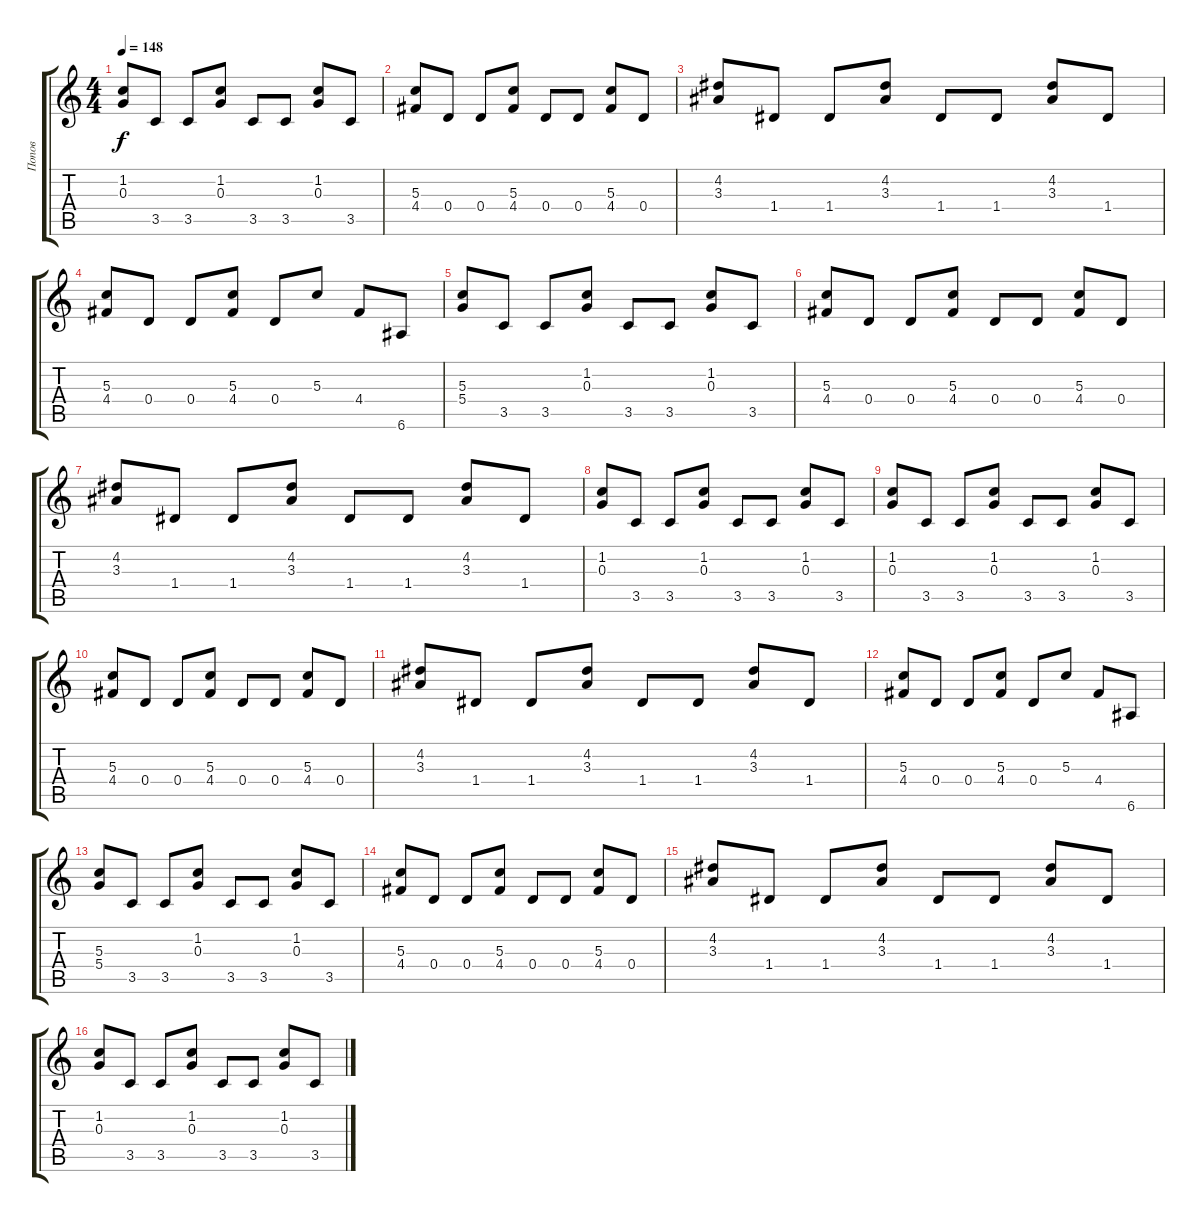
\track ("Попов" "Попов") {instrument distortionguitar}
\staff {score tabs}
\tuning (E4 B3 G3 D3 A2 E2) {hide}
\ts (4 4)
\tempo 148
\clef g2
\ks c
(1.2 0.3).8{dy f} 3.5.8 3.5.8 (1.2 0.3).8 3.5.8 3.5.8 (1.2 0.3).8 3.5.8 |
(5.3 4.4).8 0.4.8 0.4.8 (5.3 4.4).8 0.4.8 0.4.8 (5.3 4.4).8 0.4.8 |
(4.2 3.3).8 1.4.8 1.4.8 (4.2 3.3).8 1.4.8 1.4.8 (4.2 3.3).8 1.4.8 |
(5.3 4.4).8 0.4.8 0.4.8 (5.3 4.4).8 0.4.8 5.3.8 4.4.8 6.6.8 |
(5.3 5.4).8 3.5.8 3.5.8 (1.2 0.3).8 3.5.8 3.5.8 (1.2 0.3).8 3.5.8 |
(5.3 4.4).8 0.4.8 0.4.8 (5.3 4.4).8 0.4.8 0.4.8 (5.3 4.4).8 0.4.8 |
(4.2 3.3).8 1.4.8 1.4.8 (4.2 3.3).8 1.4.8 1.4.8 (4.2 3.3).8 1.4.8 |
(1.2 0.3).8 3.5.8 3.5.8 (1.2 0.3).8 3.5.8 3.5.8 (1.2 0.3).8 3.5.8 |
(1.2 0.3).8 3.5.8 3.5.8 (1.2 0.3).8 3.5.8 3.5.8 (1.2 0.3).8 3.5.8 |
(5.3 4.4).8 0.4.8 0.4.8 (5.3 4.4).8 0.4.8 0.4.8 (5.3 4.4).8 0.4.8 |
(4.2 3.3).8 1.4.8 1.4.8 (4.2 3.3).8 1.4.8 1.4.8 (4.2 3.3).8 1.4.8 |
(5.3 4.4).8 0.4.8 0.4.8 (5.3 4.4).8 0.4.8 5.3.8 4.4.8 6.6.8 |
(5.3 5.4).8 3.5.8 3.5.8 (1.2 0.3).8 3.5.8 3.5.8 (1.2 0.3).8 3.5.8 |
(5.3 4.4).8 0.4.8 0.4.8 (5.3 4.4).8 0.4.8 0.4.8 (5.3 4.4).8 0.4.8 |
(4.2 3.3).8 1.4.8 1.4.8 (4.2 3.3).8 1.4.8 1.4.8 (4.2 3.3).8 1.4.8 |
(1.2 0.3).8 3.5.8 3.5.8 (1.2 0.3).8 3.5.8 3.5.8 (1.2 0.3).8 3.5.8
